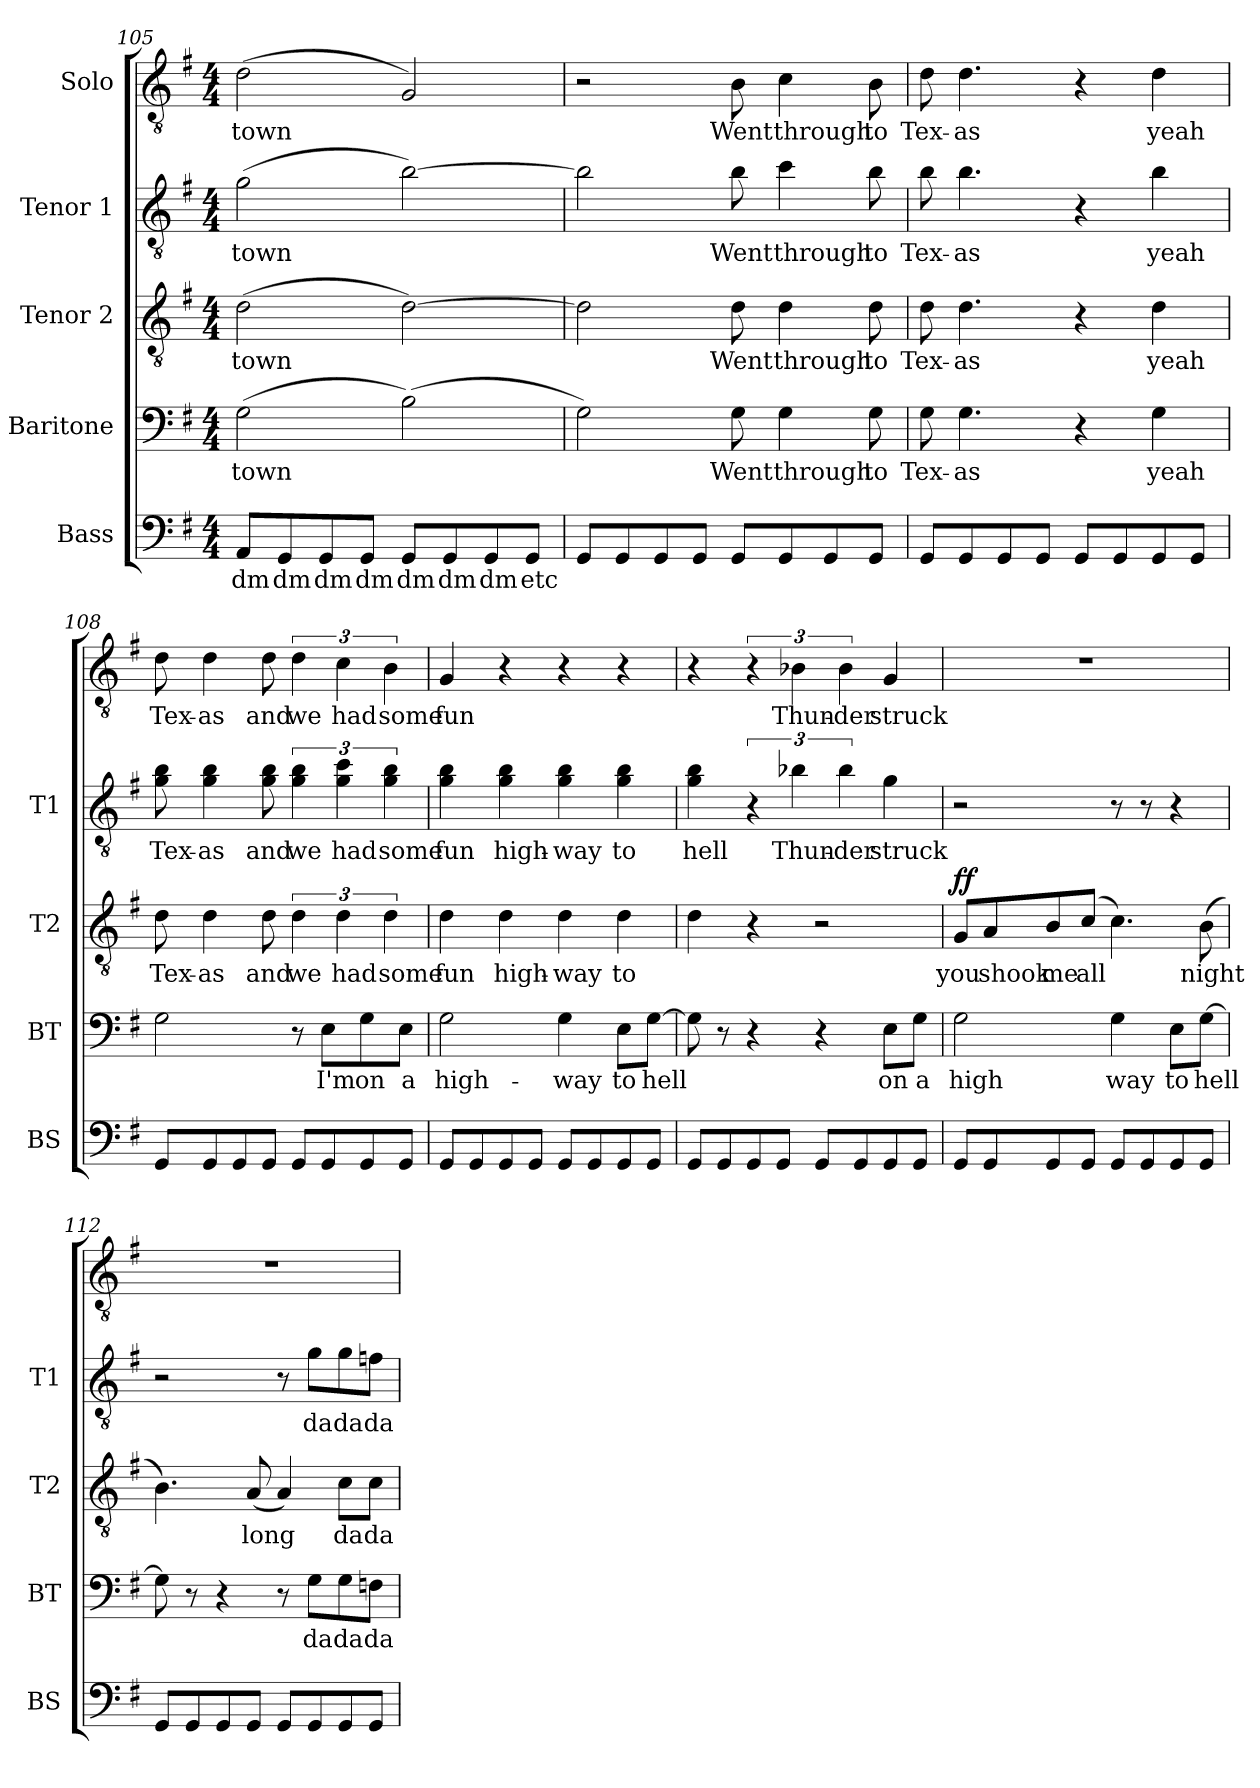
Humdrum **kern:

**kern	**text	**kern	**text	**kern	**text	**dynam	**kern	**text	**kern	**text
*part5	*part5	*part4	*part4	*part3	*part3	*part3	*part2	*part2	*part1	*part1
*staff5	*staff5	*staff4	*staff4	*staff3	*staff3	*staff3	*staff2	*staff2	*staff1	*staff1
*I"Bass	*	*I"Baritone	*	*I"Tenor 2	*	*	*I"Tenor 1	*	*I"Solo	*
*I'BS	*	*I'BT	*	*I'T2	*	*	*I'T1	*	*	*
!!LO:LB:g=z
*clefF4	*	*clefF4	*	*clefGv2	*	*	*clefGv2	*	*clefGv2	*
*k[f#]	*	*k[f#]	*	*k[f#]	*	*	*k[f#]	*	*k[f#]	*
*M4/4	*	*M4/4	*	*M4/4	*	*	*M4/4	*	*M4/4	*
=105	=105	=105	=105	=105	=105	=105	=105	=105	=105	=105
!	!LO:LY:b	!	!LO:LY:b	!	!LO:LY:b	!	!	!LO:LY:b	!	!LO:LY:b
8AA/L	dm	(2G\	town	(2d\	town	.	(2g\	town	(2d\	town
!	!LO:LY:b	!	!	!	!	!	!	!	!	!
8GG/	dm	.	.	.	.	.	.	.	.	.
!	!LO:LY:b	!	!	!	!	!	!	!	!	!
8GG/	dm	.	.	.	.	.	.	.	.	.
!	!LO:LY:b	!	!	!	!	!	!	!	!	!
8GG/J	dm	.	.	.	.	.	.	.	.	.
!	!LO:LY:b	!	!	!	!	!	!	!	!	!
8GG/L	dm	(2B\)	.	[2d\)	.	.	[2b\)	.	2G/)	.
!	!LO:LY:b	!	!	!	!	!	!	!	!	!
8GG/	dm	.	.	.	.	.	.	.	.	.
!	!LO:LY:b	!	!	!	!	!	!	!	!	!
8GG/	dm	.	.	.	.	.	.	.	.	.
!	!LO:LY:b	!	!	!	!	!	!	!	!	!
8GG/J	etc	.	.	.	.	.	.	.	.	.
=106	=106	=106	=106	=106	=106	=106	=106	=106	=106	=106
8GG/L	.	2G\)	.	2d\]	.	.	2b\]	.	2r	.
8GG/	.	.	.	.	.	.	.	.	.	.
8GG/	.	.	.	.	.	.	.	.	.	.
8GG/J	.	.	.	.	.	.	.	.	.	.
!	!	!	!LO:LY:b	!	!LO:LY:b	!	!	!LO:LY:b	!	!LO:LY:b
8GG/L	.	8G\	Went	8d\	Went	.	8b\	Went	8B\	Went
!	!	!	!LO:LY:b	!	!LO:LY:b	!	!	!LO:LY:b	!	!LO:LY:b
8GG/	.	4G\	through	4d\	through	.	4cc\	through	4c\	through
8GG/	.	.	.	.	.	.	.	.	.	.
!	!	!	!LO:LY:b	!	!LO:LY:b	!	!	!LO:LY:b	!	!LO:LY:b
8GG/J	.	8G\	to	8d\	to	.	8b\	to	8B\	to
=107	=107	=107	=107	=107	=107	=107	=107	=107	=107	=107
!	!	!	!LO:LY:b	!	!LO:LY:b	!	!	!LO:LY:b	!	!LO:LY:b
8GG/L	.	8G\	Tex-	8d\	Tex-	.	8b\	Tex-	8d\	Tex-
!	!	!	!LO:LY:b	!	!LO:LY:b	!	!	!LO:LY:b	!	!LO:LY:b
8GG/	.	4.G\	-as	4.d\	-as	.	4.b\	-as	4.d\	-as
8GG/	.	.	.	.	.	.	.	.	.	.
8GG/J	.	.	.	.	.	.	.	.	.	.
8GG/L	.	4r	.	4r	.	.	4r	.	4r	.
8GG/	.	.	.	.	.	.	.	.	.	.
!	!	!	!LO:LY:b	!	!LO:LY:b	!	!	!LO:LY:b	!	!LO:LY:b
8GG/	.	4G\	yeah	4d\	yeah	.	4b\	yeah	4d\	yeah
8GG/J	.	.	.	.	.	.	.	.	.	.
=108	=108	=108	=108	=108	=108	=108	=108	=108	=108	=108
!	!	!	!	!	!LO:LY:b	!	!	!LO:LY:b	!	!LO:LY:b
8GG/L	.	2G\	.	8d\	Tex-	.	8g\ 8b\	Tex-	8d\	Tex-
!	!	!	!	!	!LO:LY:b	!	!	!LO:LY:b	!	!LO:LY:b
8GG/	.	.	.	4d\	-as	.	4g\ 4b\	-as	4d\	-as
8GG/	.	.	.	.	.	.	.	.	.	.
!	!	!	!	!	!LO:LY:b	!	!	!LO:LY:b	!	!LO:LY:b
8GG/J	.	.	.	8d\	and	.	8g\ 8b\	and	8d\	and
!	!	!	!	!	!LO:LY:b	!	!	!LO:LY:b	!	!LO:LY:b
8GG/L	.	8r	.	6d\	we	.	6g\ 6b\	we	6d\	we
!	!	!	!LO:LY:b	!	!	!	!	!	!	!
8GG/	.	8E\L	I'm	.	.	.	.	.	.	.
!	!	!	!	!	!LO:LY:b	!	!	!LO:LY:b	!	!LO:LY:b
.	.	.	.	6d\	had	.	6g\ 6cc\	had	6c\	had
!	!	!	!LO:LY:b	!	!	!	!	!	!	!
8GG/	.	8G\	on	.	.	.	.	.	.	.
!	!	!	!	!	!LO:LY:b	!	!	!LO:LY:b	!	!LO:LY:b
.	.	.	.	6d\	some	.	6g\ 6b\	some	6B\	some
!	!	!	!LO:LY:b	!	!	!	!	!	!	!
8GG/J	.	8E\J	a	.	.	.	.	.	.	.
!!LO:PB:g=z
=109	=109	=109	=109	=109	=109	=109	=109	=109	=109	=109
!	!	!	!LO:LY:b	!	!LO:LY:b	!	!	!LO:LY:b	!	!LO:LY:b
8GG/L	.	2G\	high-	4d\	fun	.	4g\ 4b\	fun	4G/	fun
8GG/	.	.	.	.	.	.	.	.	.	.
!	!	!	!	!	!LO:LY:b	!	!	!LO:LY:b	!	!
8GG/	.	.	.	4d\	high-	.	4g\ 4b\	high-	4r	.
8GG/J	.	.	.	.	.	.	.	.	.	.
!	!	!	!LO:LY:b	!	!LO:LY:b	!	!	!LO:LY:b	!	!
8GG/L	.	4G\	-way	4d\	-way	.	4g\ 4b\	-way	4r	.
8GG/	.	.	.	.	.	.	.	.	.	.
!	!	!	!LO:LY:b	!	!LO:LY:b	!	!	!LO:LY:b	!	!
8GG/	.	8E\L	to	4d\	to	.	4g\ 4b\	to	4r	.
!	!	!	!LO:LY:b	!	!	!	!	!	!	!
8GG/J	.	[8G\J	hell	.	.	.	.	.	.	.
=110	=110	=110	=110	=110	=110	=110	=110	=110	=110	=110
!	!	!	!	!	!	!	!	!LO:LY:b	!	!
8GG/L	.	8G\]	.	4d\	.	.	4g\ 4b\	hell	4r	.
8GG/	.	8r	.	.	.	.	.	.	.	.
8GG/	.	4r	.	4r	.	.	6r	.	6r	.
8GG/J	.	.	.	.	.	.	.	.	.	.
!	!	!	!	!	!	!	!	!LO:LY:b	!	!LO:LY:b
.	.	.	.	.	.	.	6b-X\	Thun-	6B-X\	Thun-
8GG/L	.	4r	.	2r	.	.	.	.	.	.
!	!	!	!	!	!	!	!	!LO:LY:b	!	!LO:LY:b
.	.	.	.	.	.	.	6b-\	-der	6B-\	-der
8GG/	.	.	.	.	.	.	.	.	.	.
!	!	!	!LO:LY:b	!	!	!	!	!LO:LY:b	!	!LO:LY:b
8GG/	.	8E\L	on	.	.	.	4g\	struck	4G/	struck
!	!	!	!LO:LY:b	!	!	!	!	!	!	!
8GG/J	.	8G\J	a	.	.	.	.	.	.	.
=111	=111	=111	=111	=111	=111	=111	=111	=111	=111	=111
!	!	!	!LO:LY:b	!	!LO:LY:b	!LO:DY:b	!	!	!	!
8GG/L	.	2G\	high	8G/L	you	ff	2r	.	1r	.
!	!	!	!	!	!LO:LY:b	!	!	!	!	!
8GG/	.	.	.	8A/	shook	.	.	.	.	.
!	!	!	!	!	!LO:LY:b	!	!	!	!	!
8GG/	.	.	.	8B/	me	.	.	.	.	.
!	!	!	!	!	!LO:LY:b	!	!	!	!	!
8GG/J	.	.	.	(8c/J	all	.	.	.	.	.
!	!	!	!LO:LY:b	!	!	!	!	!	!	!
8GG/L	.	4G\	way	4.c\)	.	.	8r	.	.	.
8GG/	.	.	.	.	.	.	8r	.	.	.
!	!	!	!LO:LY:b	!	!	!	!	!	!	!
8GG/	.	8E\L	to	.	.	.	4r	.	.	.
!	!	!	!LO:LY:b	!	!LO:LY:b	!	!	!	!	!
8GG/J	.	[8G\J	hell	(8B\	night	.	.	.	.	.
=112	=112	=112	=112	=112	=112	=112	=112	=112	=112	=112
8GG/L	.	8G\]	.	4.B\)	.	.	2r	.	1r	.
8GG/	.	8r	.	.	.	.	.	.	.	.
8GG/	.	4r	.	.	.	.	.	.	.	.
!	!	!	!	!	!LO:LY:b	!	!	!	!	!
8GG/J	.	.	.	(8A/	long	.	.	.	.	.
8GG/L	.	8r	.	4A/)	.	.	8r	.	.	.
!	!	!	!LO:LY:b	!	!	!	!	!LO:LY:b	!	!
8GG/	.	8G\L	da	.	.	.	8g\L	da	.	.
!	!	!	!LO:LY:b	!	!LO:LY:b	!	!	!LO:LY:b	!	!
8GG/	.	8G\	da	8c\L	da	.	8g\	da	.	.
!	!	!	!LO:LY:b	!	!LO:LY:b	!	!	!LO:LY:b	!	!
8GG/J	.	8Fn\J	da	8c\J	da	.	8fn\J	da	.	.
=	=	=	=	=	=	=	=	=	=	=
*-	*-	*-	*-	*-	*-	*-	*-	*-	*-	*-
